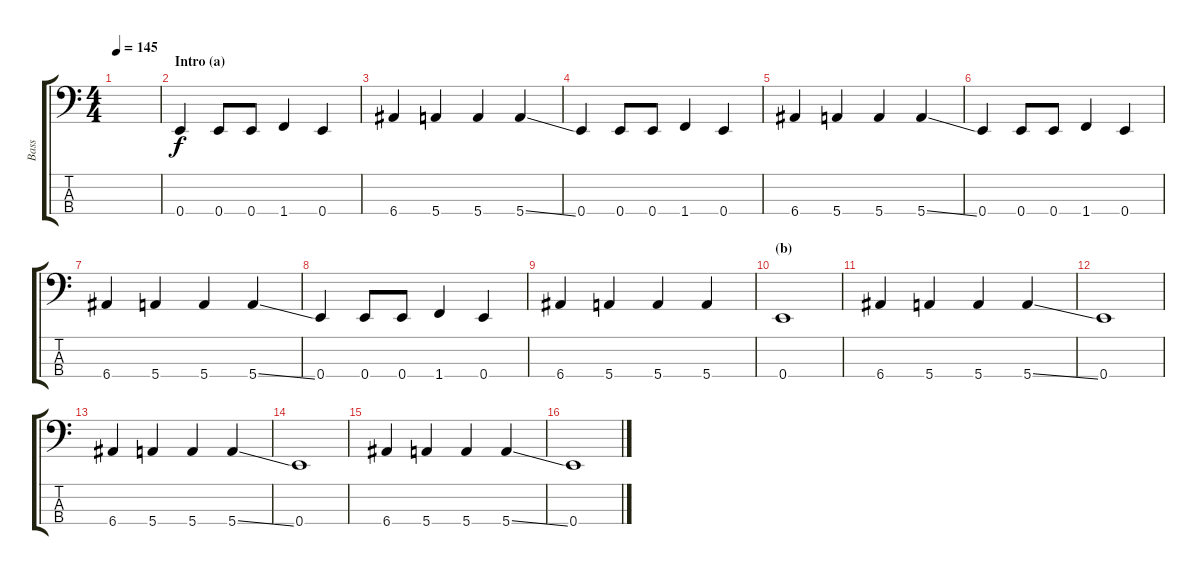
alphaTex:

\track ("Bass" "Bass") {instrument electricbasspick}
\staff {score tabs}
\tuning (G2 D2 A1 E1) {hide}
\ts (4 4)
\tempo 145
\clef f4
\ks c
|
\section ("" "Intro (a)")
0.4.4 0.4.8 0.4.8 1.4.4 0.4.4 |
6.4.4 5.4.4 5.4.4 5.4{ss}.4 |
0.4.4 0.4.8 0.4.8 1.4.4 0.4.4 |
6.4.4 5.4.4 5.4.4 5.4{ss}.4 |
0.4.4 0.4.8 0.4.8 1.4.4 0.4.4 |
6.4.4 5.4.4 5.4.4 5.4{ss}.4 |
0.4.4 0.4.8 0.4.8 1.4.4 0.4.4 |
6.4.4 5.4.4 5.4.4 5.4.4 |
\section ("" "(b)")
0.4.1 |
6.4.4 5.4.4 5.4.4 5.4{ss}.4 |
0.4.1 |
6.4.4 5.4.4 5.4.4 5.4{ss}.4 |
0.4.1 |
6.4.4 5.4.4 5.4.4 5.4{ss}.4 |
0.4.1
